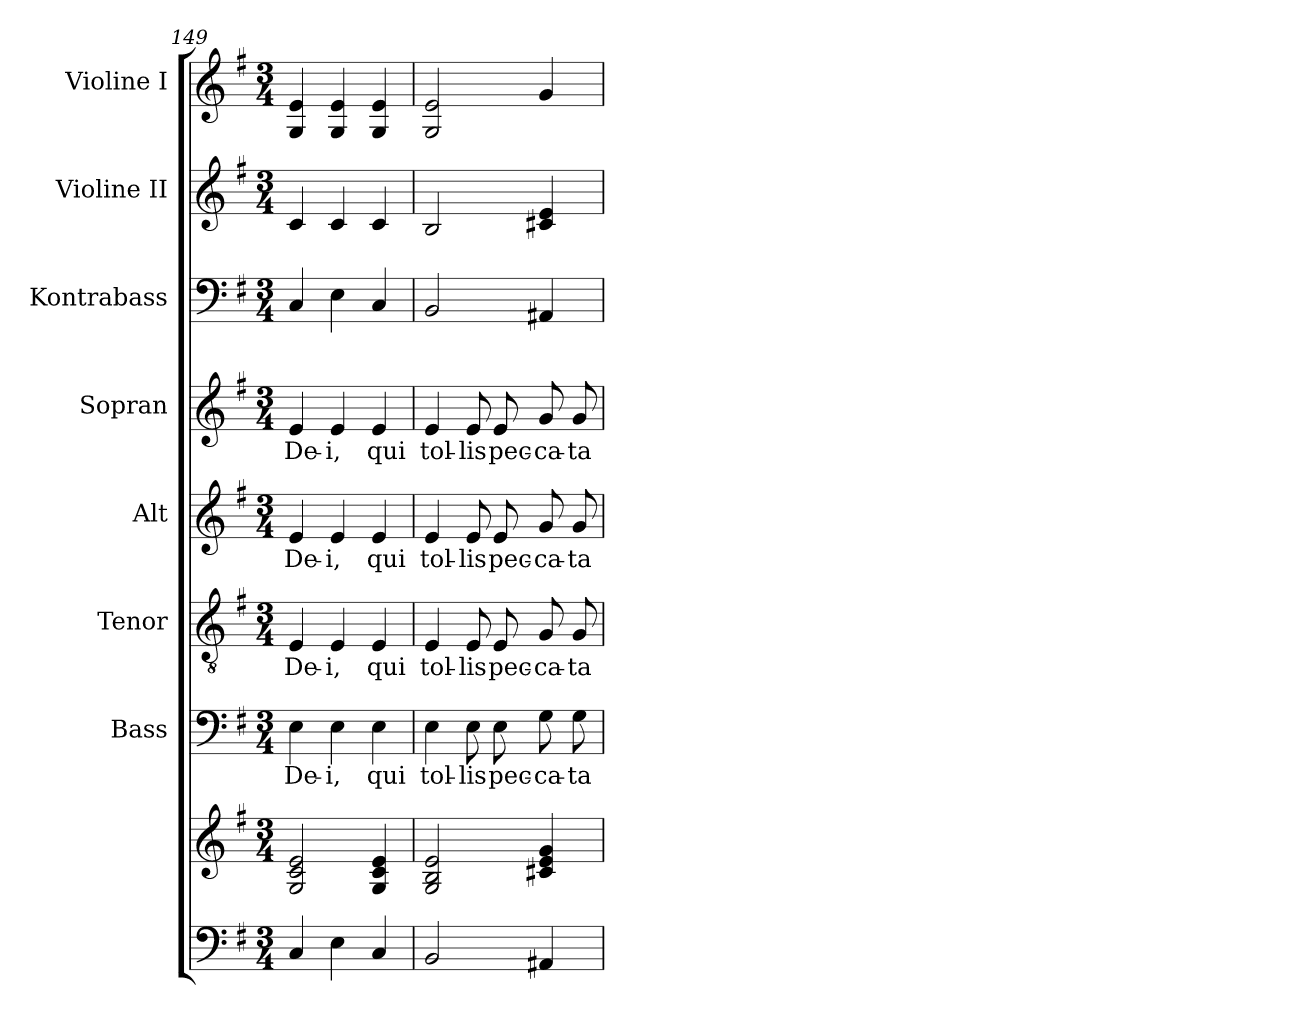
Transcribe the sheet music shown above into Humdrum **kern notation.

**kern	**kern	**kern	**text	**kern	**text	**kern	**text	**kern	**text	**kern	**kern	**kern
*part8	*part8	*part7	*part7	*part6	*part6	*part5	*part5	*part4	*part4	*part3	*part2	*part1
*staff9	*staff8	*staff7	*staff7	*staff6	*staff6	*staff5	*staff5	*staff4	*staff4	*staff3	*staff2	*staff1
*	*	*I"Bass	*	*I"Tenor	*	*I"Alt	*	*I"Sopran	*	*I"Kontrabass	*I"Violine II	*I"Violine I
*	*	*I'B.	*	*I'T.	*	*I'A.	*	*I'S.	*	*I'Kb.	*I'Vl. II	*I'Vl. I
*clefF4	*clefG2	*clefF4	*	*clefGv2	*	*clefG2	*	*clefG2	*	*clefF4	*clefG2	*clefG2
*	*	*	*	*	*	*	*	*	*	*ITrd7c12	*	*
*k[f#]	*k[f#]	*k[f#]	*	*k[f#]	*	*k[f#]	*	*k[f#]	*	*k[f#]	*k[f#]	*k[f#]
*G:	*G:	*G:	*	*G:	*	*G:	*	*G:	*	*G:	*G:	*G:
*M3/4	*M3/4	*M3/4	*	*M3/4	*	*M3/4	*	*M3/4	*	*M3/4	*M3/4	*M3/4
=149	=149	=149	=149	=149	=149	=149	=149	=149	=149	=149	=149	=149
!	!	!	!LO:LY:b	!	!LO:LY:b	!	!LO:LY:b	!	!LO:LY:b	!	!	!
4C/	2G/ 2c/ 2e/	4E\	De-	4E/	De-	4e/	De-	4e/	De-	4CC/	4c/	4G/ 4e/
!	!	!	!LO:LY:b	!	!LO:LY:b	!	!LO:LY:b	!	!LO:LY:b	!	!	!
4E\	.	4E\	-i,	4E/	-i,	4e/	-i,	4e/	-i,	4EE\	4c/	4G/ 4e/
!	!	!	!LO:LY:b	!	!LO:LY:b	!	!LO:LY:b	!	!LO:LY:b	!	!	!
4C/	4G/ 4c/ 4e/	4E\	qui	4E/	qui	4e/	qui	4e/	qui	4CC/	4c/	4G/ 4e/
=150	=150	=150	=150	=150	=150	=150	=150	=150	=150	=150	=150	=150
!	!	!	!LO:LY:b	!	!LO:LY:b	!	!LO:LY:b	!	!LO:LY:b	!	!	!
2BB/	2G/ 2B/ 2e/	4E\	tol-	4E/	tol-	4e/	tol-	4e/	tol-	2BBB/	2B/	2G/ 2e/
!	!	!	!LO:LY:b	!	!LO:LY:b	!	!LO:LY:b	!	!LO:LY:b	!	!	!
.	.	8E\	-lis	8E/	-lis	8e/	-lis	8e/	-lis	.	.	.
!	!	!	!LO:LY:b	!	!LO:LY:b	!	!LO:LY:b	!	!LO:LY:b	!	!	!
.	.	8E\	pec-	8E/	pec-	8e/	pec-	8e/	pec-	.	.	.
!	!	!	!LO:LY:b	!	!LO:LY:b	!	!LO:LY:b	!	!LO:LY:b	!	!	!
4AA#X/	4c#X/ 4e/ 4g/	8G\	-ca-	8G/	-ca-	8g/	-ca-	8g/	-ca-	4AAA#X/	4c#X/ 4e/	4g/
!	!	!	!LO:LY:b	!	!LO:LY:b	!	!LO:LY:b	!	!LO:LY:b	!	!	!
.	.	8G\	-ta	8G/	-ta	8g/	-ta	8g/	-ta	.	.	.
=	=	=	=	=	=	=	=	=	=	=	=	=
*-	*-	*-	*-	*-	*-	*-	*-	*-	*-	*-	*-	*-
